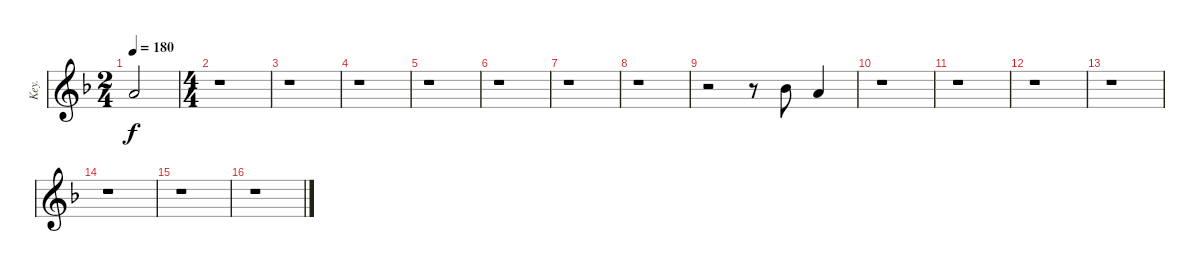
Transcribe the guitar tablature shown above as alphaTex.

\track ("Key." "Key.") {instrument lead1square}
\staff {score}
\tuning (E4 B3 G3 D3 A2 E2) {hide}
\ts (2 4)
\tempo 180
\clef g2
\ks f
5.1{t}.2{dy f} |
\ts (4 4)
r.1 |
r.1 |
r.1 |
r.1 |
r.1 |
r.1 |
r.1 |
r.2{instrument tinklebell} r.8 6.1.8 5.1.4 |
r.1 |
r.1 |
r.1 |
r.1 |
r.1 |
r.1 |
r.1
